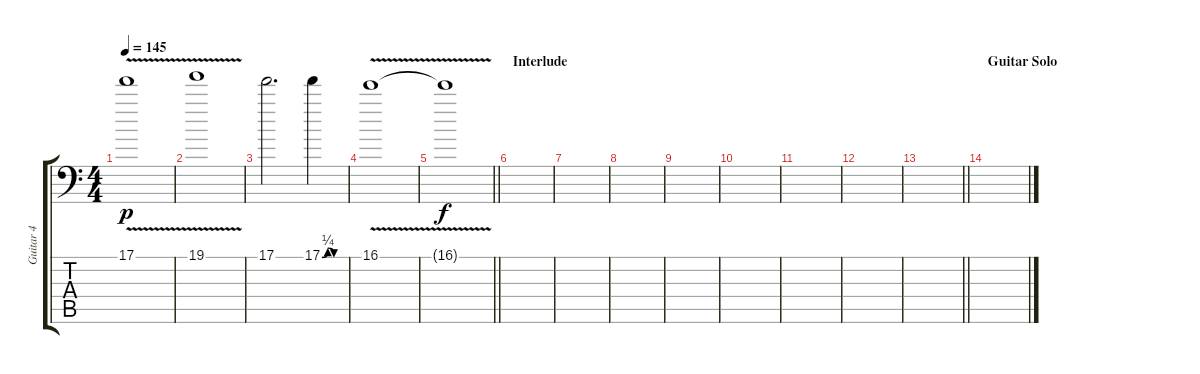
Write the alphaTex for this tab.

\track ("Guitar 4" "Guitar 4") {instrument distortionguitar}
\staff {score tabs}
\tuning (C4 G3 Eb3 Bb2 F2 Bb1) {hide}
\ts (4 4)
\tempo 145
\clef f4
\ks c
17.1{v}.1{dy p} |
19.1{v}.1 |
17.1.2{d} 17.1{be (custom 0 0 15 1 31 0 60 0)}.4 |
16.1{v}.1 |
\barLineRight lightlight
16.1{t}.1{dy f} |
\section ("" "Interlude")
|
|
|
|
|
|
|
\barLineRight lightlight
|
\section ("" "Guitar Solo")
